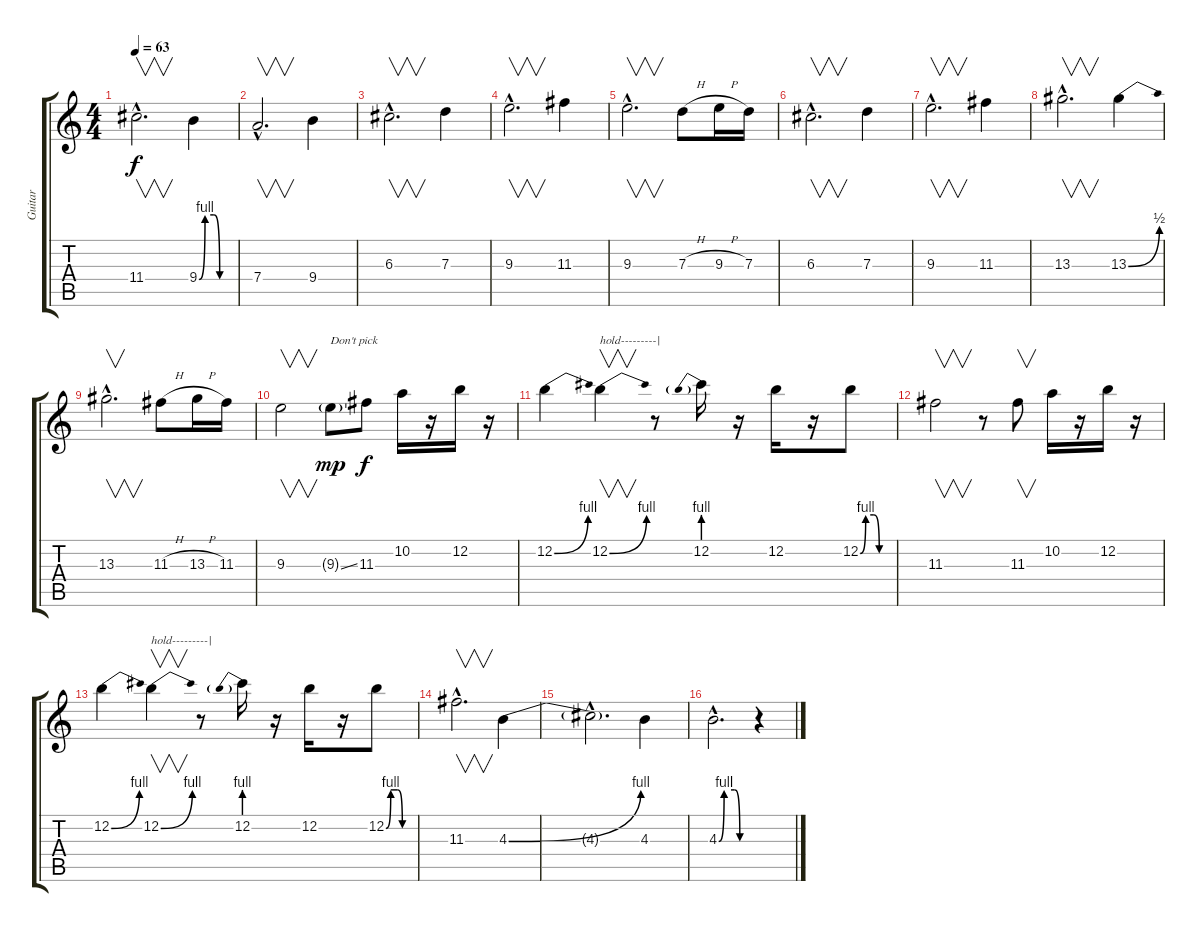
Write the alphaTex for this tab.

\track ("Guitar" "Guitar") {instrument distortionguitar}
\staff {score tabs}
\tuning (E4 B3 G3 D3 A2 E2) {hide}
\ts (4 4)
\tempo 63
\clef g2
\ks c
11.4{hac}.2{v d dy f} 9.4{be (custom 0 0 10 4 25 4 35 0 60 0)}.4 |
7.4{hac}.2{v d} 9.4.4 |
6.3{hac}.2{v d} 7.3.4 |
9.3{hac}.2{v d} 11.3.4 |
9.3{hac}.2{v d} 7.3{h}.8 9.3{h}.16 7.3.16 |
6.3{hac}.2{v d} 7.3.4 |
9.3{hac}.2{v d} 11.3.4 |
13.3{hac}.2{v d} 13.3{be (bend 0 0 60 2)}.4 |
13.3{hac}.2{v d} 11.3{h}.8 13.3{h}.16 11.3.16 |
9.3.2{v} 9.3{ss g}.8{txt "Don't pick" dy mp} 11.3.8{dy f} 10.2.16 r.16 12.2.16 r.16 |
12.2{be (bend 0 0 60 4)}.4 12.2{be (bend 0 0 60 4)}.4{v txt "hold---------|"} r.8 12.2{be (prebend 0 4 60 4)}.16 r.16 12.2.16 r.16 12.2{be (custom 0 0 10 4 25 4 35 0 60 0)}.8 |
11.3.2{v} r.8 11.3.8{v} 10.2.16 r.16 12.2.16 r.16 |
12.2{be (bend 0 0 60 4)}.4 12.2{be (bend 0 0 60 4)}.4{v txt "hold---------|"} r.8 12.2{be (prebend 0 4 60 4)}.16 r.16 12.2.16 r.16 12.2{be (custom 0 0 10 4 25 4 35 0 60 0)}.8 |
11.3{hac}.2{v d} 4.3{be (bend 0 0 60 4)}.4 |
4.3{hac t}.2{d} 4.3.4 |
4.3{be (custom 0 0 10 4 30 4 40 0 60 0) hac}.2{d} r.4
